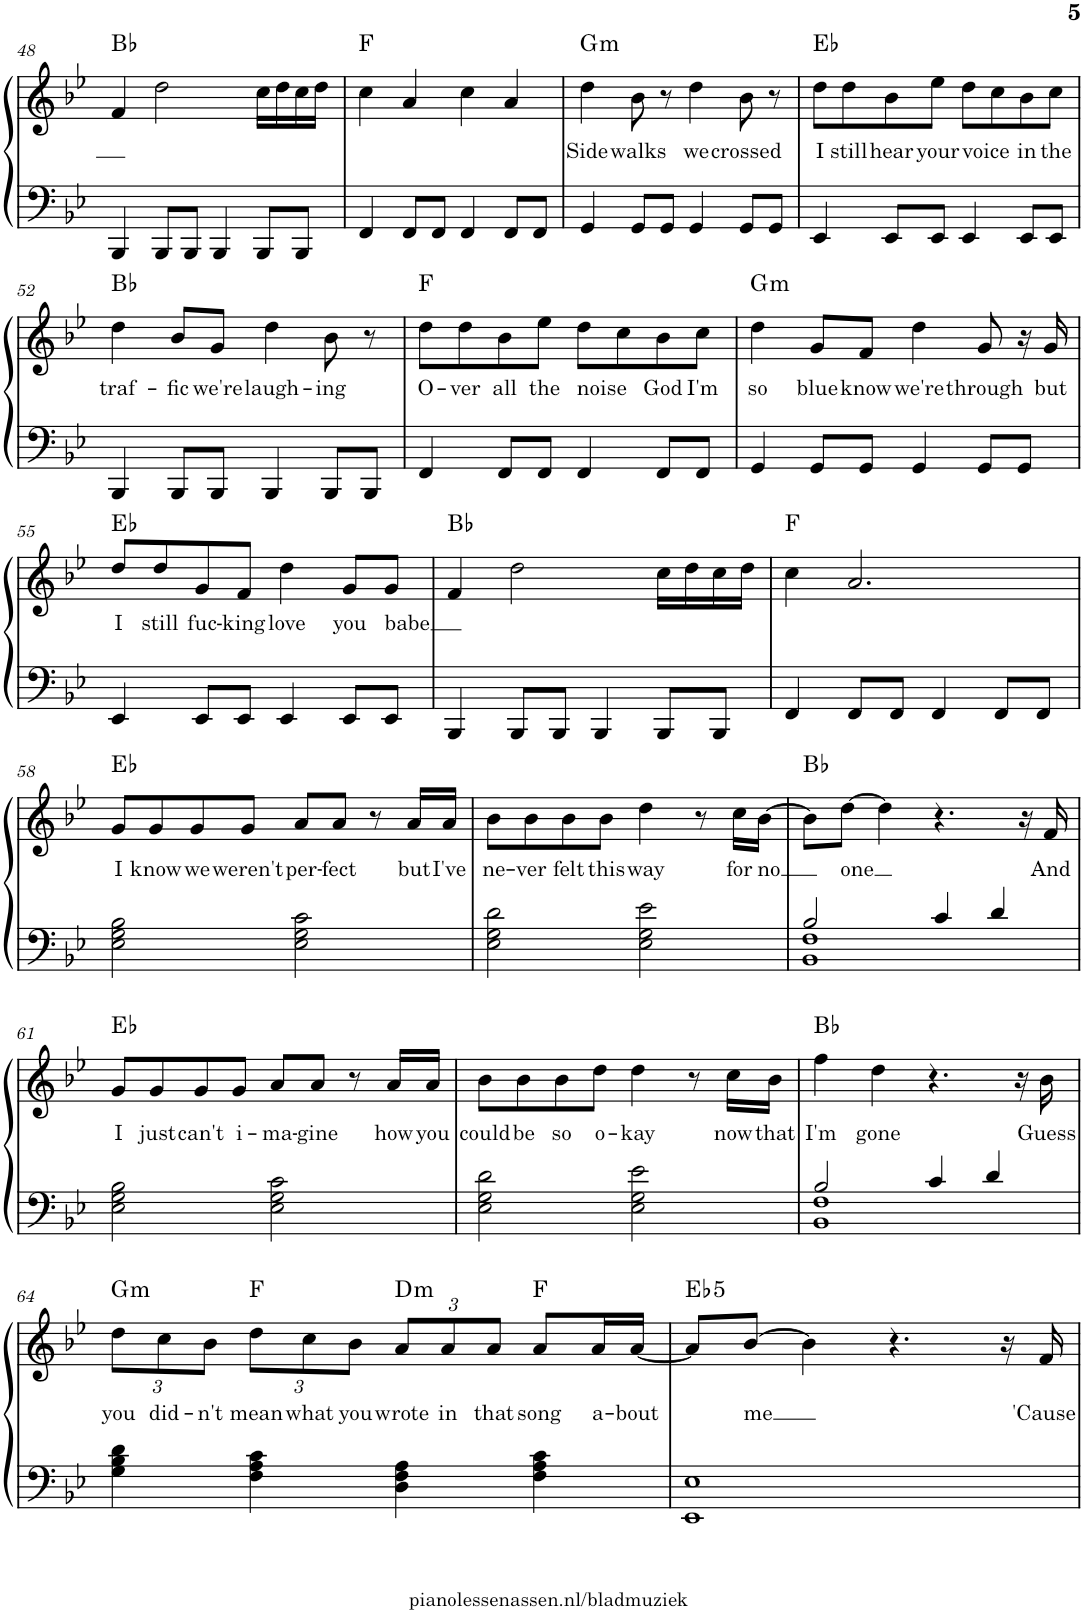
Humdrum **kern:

**kern	**kern	**text	**harte
*part1	*part1	*part1	*part1
*staff2	*staff1	*staff1	*
*I"Piano	*	*	*
*I'Pno.	*	*	*
!!LO:PB:g=z
*clefF4	*clefG2	*	*
*k[b-e-]	*k[b-e-]	*	*
*M4/4	*M4/4	*	*
=48	=48	=48	=48
4BBB-/	4f/	.	.
8BBB-/L	2dd\	.	.
8BBB-/J	.	.	.
4BBB-/	.	.	.
8BBB-/L	16cc\LL	.	.
.	16dd\	.	.
8BBB-/J	16cc\	.	.
.	16dd\JJ	.	.
=49	=49	=49	=49
4FF/	4cc\	.	F:maj
8FF/L	4a/	.	.
8FF/J	.	.	.
4FF/	4cc\	.	.
8FF/L	4a/	.	.
8FF/J	.	.	.
=50	=50	=50	=50
!	!	!LO:LY:b	!LO:H:kt=m
*	*^	*	*
4GG/	4dd\	2..ryy	Side	G:min
!	!	!	!LO:LY:b	!
8GG/L	8b-\	.	walks	.
8GG/J	8r	.	.	.
!	!	!	!LO:LY:b	!
4GG/	4dd\	.	we	.
!	!	!	!LO:LY:b	!
8GG/L	8b-\	.	crossed	.
8GG/J	8r	8ryy	.	.
=51	=51	=51	=51	=51
!	!	!	!LO:LY:b	!
*	*v	*v	*	*
4EE-/	8dd\L	I	Eb:maj
!	!	!LO:LY:b	!
.	8dd\	still	.
!	!	!LO:LY:b	!
8EE-/L	8b-\	hear	.
!	!	!LO:LY:b	!
8EE-/J	8ee-\J	your	.
!	!	!LO:LY:b	!
4EE-/	8dd\L	voice	.
.	8cc\	.	.
!	!	!LO:LY:b	!
8EE-/L	8b-\	in	.
!	!	!LO:LY:b	!
8EE-/J	8cc\J	the	.
!!LO:LB:g=z
=52	=52	=52	=52
!	!	!LO:LY:b	!
*	*^	*	*
4BBB-/	4dd\	2..ryy	traf-	Bb:maj
!	!	!	!LO:LY:b	!
8BBB-/L	8b-/L	.	-fic	.
!	!	!	!LO:LY:b	!
8BBB-/J	8g/J	.	we're	.
!	!	!	!LO:LY:b	!
4BBB-/	4dd\	.	laugh-	.
!	!	!	!LO:LY:b	!
8BBB-/L	8b-\	.	-ing	.
8BBB-/J	8r	8ryy	.	.
=53	=53	=53	=53	=53
!	!	!	!LO:LY:b	!
*	*v	*v	*	*
4FF/	8dd\L	O-	F:maj
!	!	!LO:LY:b	!
.	8dd\	-ver	.
!	!	!LO:LY:b	!
8FF/L	8b-\	all	.
!	!	!LO:LY:b	!
8FF/J	8ee-\J	the	.
!	!	!LO:LY:b	!
4FF/	8dd\L	noise	.
.	8cc\	.	.
!	!	!LO:LY:b	!
8FF/L	8b-\	God	.
!	!	!LO:LY:b	!
8FF/J	8cc\J	I'm	.
=54	=54	=54	=54
!	!	!LO:LY:b	!LO:H:kt=m
4GG/	4dd\	so	G:min
!	!	!LO:LY:b	!
8GG/L	8g/L	blue	.
!	!	!LO:LY:b	!
8GG/J	8f/J	know	.
!	!	!LO:LY:b	!
4GG/	4dd\	we're	.
!	!	!LO:LY:b	!
8GG/L	8g/	through	.
8GG/J	16r	.	.
!	!	!LO:LY:b	!
.	16g/	but	.
!!LO:LB:g=z
=55	=55	=55	=55
!	!	!LO:LY:b	!
4EE-/	8dd/L	I	Eb:maj
!	!	!LO:LY:b	!
.	8dd/	still	.
!	!	!LO:LY:b	!
8EE-/L	8g/	fuc-	.
!	!	!LO:LY:b	!
8EE-/J	8f/J	-king	.
!	!	!LO:LY:b	!
4EE-/	4dd\	love	.
!	!	!LO:LY:b	!
8EE-/L	8g/L	you	.
!	!	!LO:LY:b	!
8EE-/J	8g/J	babe	.
=56	=56	=56	=56
4BBB-/	4f/	.	Bb:maj
8BBB-/L	2dd\	.	.
8BBB-/J	.	.	.
4BBB-/	.	.	.
8BBB-/L	16cc\LL	.	.
.	16dd\	.	.
8BBB-/J	16cc\	.	.
.	16dd\JJ	.	.
=57	=57	=57	=57
4FF/	4cc\	.	F:maj
8FF/L	2.a/	.	.
8FF/J	.	.	.
4FF/	.	.	.
8FF/L	.	.	.
8FF/J	.	.	.
!!LO:LB:g=z
=58	=58	=58	=58
!	!	!LO:LY:b	!
2E-\ 2G\ 2B-\	8g/L	I	Eb:maj
!	!	!LO:LY:b	!
.	8g/	know	.
!	!	!LO:LY:b	!
.	8g/	we	.
!	!	!LO:LY:b	!
.	8g/J	weren't	.
!	!	!LO:LY:b	!
2E-\ 2G\ 2c\	8a/L	per-	.
!	!	!LO:LY:b	!
.	8a/J	-fect	.
.	8r	.	.
!	!	!LO:LY:b	!
.	16a/LL	but	.
!	!	!LO:LY:b	!
.	16a/JJ	I've	.
=59	=59	=59	=59
!	!	!LO:LY:b	!
2E-\ 2G\ 2d\	8b-\L	ne-	.
!	!	!LO:LY:b	!
.	8b-\	-ver	.
!	!	!LO:LY:b	!
.	8b-\	felt	.
!	!	!LO:LY:b	!
.	8b-\J	this	.
!	!	!LO:LY:b	!
2E-\ 2G\ 2e-\	4dd\	way	.
.	8r	.	.
!	!	!LO:LY:b	!
.	16cc\LL	for	.
!	!	!LO:LY:b	!
.	[16b-\JJ	no	.
=60	=60	=60	=60
*^	*	*	*
2B-/	1BB- 1F	8b-\L]	.	Bb:maj
!	!	!	!LO:LY:b	!
.	.	[8dd\J	one	.
.	.	4dd\]	.	.
4c/	.	4.r	.	.
4d/	.	.	.	.
.	.	16r	.	.
!	!	!	!LO:LY:b	!
.	.	16f/	And	.
*v	*v	*	*	*
!!LO:LB:g=z
=61	=61	=61	=61
!	!	!LO:LY:b	!
2E-\ 2G\ 2B-\	8g/L	I	Eb:maj
!	!	!LO:LY:b	!
.	8g/	just	.
!	!	!LO:LY:b	!
.	8g/	can't	.
!	!	!LO:LY:b	!
.	8g/J	i-	.
!	!	!LO:LY:b	!
2E-\ 2G\ 2c\	8a/L	-ma-	.
!	!	!LO:LY:b	!
.	8a/J	-gine	.
.	8r	.	.
!	!	!LO:LY:b	!
.	16a/LL	how	.
!	!	!LO:LY:b	!
.	16a/JJ	you	.
=62	=62	=62	=62
!	!	!LO:LY:b	!
2E-\ 2G\ 2d\	8b-\L	could	.
!	!	!LO:LY:b	!
.	8b-\	be	.
!	!	!LO:LY:b	!
.	8b-\	so	.
!	!	!LO:LY:b	!
.	8dd\J	o-	.
!	!	!LO:LY:b	!
2E-\ 2G\ 2e-\	4dd\	-kay	.
.	8r	.	.
!	!	!LO:LY:b	!
.	16cc\LL	now	.
!	!	!LO:LY:b	!
.	16b-\JJ	that	.
=63	=63	=63	=63
*^	*	*	*
!	!	!	!LO:LY:b	!
2B-/	1BB- 1F	4ff\	I'm	Bb:maj
!	!	!	!LO:LY:b	!
.	.	4dd\	gone	.
4c/	.	4.r	.	.
4d/	.	.	.	.
.	.	16r	.	.
!	!	!	!LO:LY:b	!
.	.	16b-\	Guess	.
*v	*v	*	*	*
!!LO:LB:g=z
=64	=64	=64	=64
*	*Xbrackettup	*	*
!	!	!LO:LY:b	!LO:H:kt=m
4G\ 4B-\ 4d\	12dd\L	you	G:min
!	!	!LO:LY:b	!
.	12cc\	did-	.
!	!	!LO:LY:b	!
.	12b-\J	-n't	.
!	!	!LO:LY:b	!
4F\ 4A\ 4c\	12dd\L	mean	F:maj
!	!	!LO:LY:b	!
.	12cc\	what	.
!	!	!LO:LY:b	!
.	12b-\J	you	.
!	!	!LO:LY:b	!LO:H:kt=m
4D\ 4F\ 4A\	12a/L	wrote	D:min
!	!	!LO:LY:b	!
.	12a/	in	.
!	!	!LO:LY:b	!
.	12a/J	that	.
!	!	!LO:LY:b	!
4F\ 4A\ 4c\	8a/L	song	F:maj
!	!	!LO:LY:b	!
.	16a/L	a-	.
!	!	!LO:LY:b	!
.	[16a/JJ	-bout	.
=65	=65	=65	=65
!	!	!	!LO:H:kt=5
1EE- 1E-	8a/L]	.	Eb:(1,5)
!	!	!LO:LY:b	!
.	[8b-/J	me	.
.	4b-\]	.	.
.	4.r	.	.
.	16r	.	.
!	!	!LO:LY:b	!
.	16f/	'Cause	.
=	=	=	=
*-	*-	*-	*-
